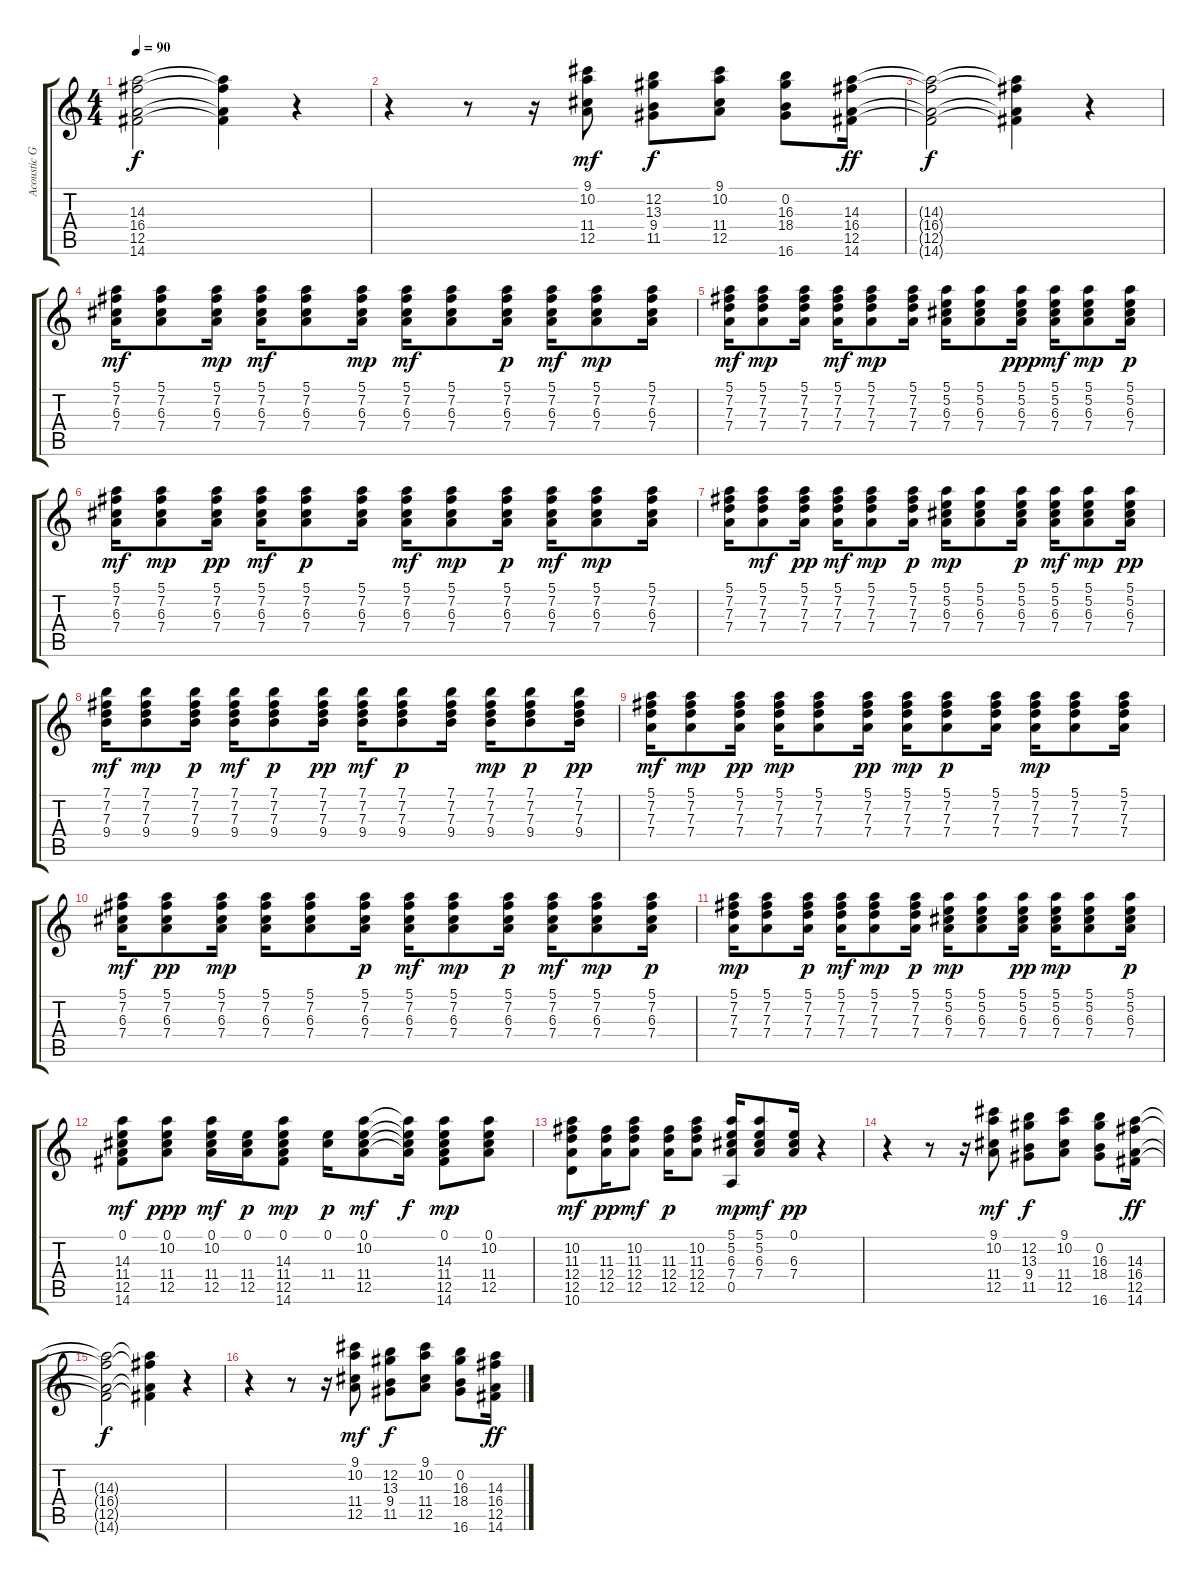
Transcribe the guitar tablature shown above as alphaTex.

\track ("Acoustic Guitar 3" "Acoustic G") {instrument acousticguitarsteel}
\staff {score tabs}
\tuning (E4 B3 G3 D3 A2 E2) {hide}
\ts (4 4)
\tempo 90
\clef g2
\ks c
(14.3{t} 16.4{t} 12.5{t} 14.6{t}).2{dy f} (14.3{t} 16.4{t} 12.5{t} 14.6{t}).4 r.4 |
r.4 r.8 r.16 (9.1 10.2 11.4 12.5).8{dy mf} (12.2 13.3 9.4 11.5).8{dy f} (9.1 10.2 11.4 12.5).8 (0.2 16.3 18.4 16.6).8 (14.3 16.4 12.5 14.6).16{dy ff} |
(14.3{t} 16.4{t} 12.5{t} 14.6{t}).2{dy f} (14.3{t} 16.4{t} 12.5{t} 14.6{t}).4 r.4 |
(5.1 7.2 6.3 7.4).16{dy mf} (5.1 7.2 6.3 7.4).8 (5.1 7.2 6.3 7.4).16{dy mp} (5.1 7.2 6.3 7.4).16{dy mf} (5.1 7.2 6.3 7.4).8 (5.1 7.2 6.3 7.4).16{dy mp} (5.1 7.2 6.3 7.4).16{dy mf} (5.1 7.2 6.3 7.4).8 (5.1 7.2 6.3 7.4).16{dy p} (5.1 7.2 6.3 7.4).16{dy mf} (5.1 7.2 6.3 7.4).8{dy mp} (5.1 7.2 6.3 7.4).16 |
(5.1 7.2 7.3 7.4).16{dy mf} (5.1 7.2 7.3 7.4).8{dy mp} (5.1 7.2 7.3 7.4).16 (5.1 7.2 7.3 7.4).16{dy mf} (5.1 7.2 7.3 7.4).8{dy mp} (5.1 7.2 7.3 7.4).16 (5.1 5.2 6.3 7.4).16 (5.1 5.2 6.3 7.4).8 (5.1 5.2 6.3 7.4).16{dy ppp} (5.1 5.2 6.3 7.4).16{dy mf} (5.1 5.2 6.3 7.4).8{dy mp} (5.1 5.2 6.3 7.4).16{dy p} |
(5.1 7.2 6.3 7.4).16{dy mf} (5.1 7.2 6.3 7.4).8{dy mp} (5.1 7.2 6.3 7.4).16{dy pp} (5.1 7.2 6.3 7.4).16{dy mf} (5.1 7.2 6.3 7.4).8{dy p} (5.1 7.2 6.3 7.4).16 (5.1 7.2 6.3 7.4).16{dy mf} (5.1 7.2 6.3 7.4).8{dy mp} (5.1 7.2 6.3 7.4).16{dy p} (5.1 7.2 6.3 7.4).16{dy mf} (5.1 7.2 6.3 7.4).8{dy mp} (5.1 7.2 6.3 7.4).16 |
(5.1 7.2 7.3 7.4).16 (5.1 7.2 7.3 7.4).8{dy mf} (5.1 7.2 7.3 7.4).16{dy pp} (5.1 7.2 7.3 7.4).16{dy mf} (5.1 7.2 7.3 7.4).8{dy mp} (5.1 7.2 7.3 7.4).16{dy p} (5.1 5.2 6.3 7.4).16{dy mp} (5.1 5.2 6.3 7.4).8 (5.1 5.2 6.3 7.4).16{dy p} (5.1 5.2 6.3 7.4).16{dy mf} (5.1 5.2 6.3 7.4).8{dy mp} (5.1 5.2 6.3 7.4).16{dy pp} |
(7.1 7.2 7.3 9.4).16{dy mf} (7.1 7.2 7.3 9.4).8{dy mp} (7.1 7.2 7.3 9.4).16{dy p} (7.1 7.2 7.3 9.4).16{dy mf} (7.1 7.2 7.3 9.4).8{dy p} (7.1 7.2 7.3 9.4).16{dy pp} (7.1 7.2 7.3 9.4).16{dy mf} (7.1 7.2 7.3 9.4).8{dy p} (7.1 7.2 7.3 9.4).16 (7.1 7.2 7.3 9.4).16{dy mp} (7.1 7.2 7.3 9.4).8{dy p} (7.1 7.2 7.3 9.4).16{dy pp} |
(5.1 7.2 7.3 7.4).16{dy mf} (5.1 7.2 7.3 7.4).8{dy mp} (5.1 7.2 7.3 7.4).16{dy pp} (5.1 7.2 7.3 7.4).16{dy mp} (5.1 7.2 7.3 7.4).8 (5.1 7.2 7.3 7.4).16{dy pp} (5.1 7.2 7.3 7.4).16{dy mp} (5.1 7.2 7.3 7.4).8{dy p} (5.1 7.2 7.3 7.4).16 (5.1 7.2 7.3 7.4).16{dy mp} (5.1 7.2 7.3 7.4).8 (5.1 7.2 7.3 7.4).16 |
(5.1 7.2 6.3 7.4).16{dy mf} (5.1 7.2 6.3 7.4).8{dy pp} (5.1 7.2 6.3 7.4).16{dy mp} (5.1 7.2 6.3 7.4).16 (5.1 7.2 6.3 7.4).8 (5.1 7.2 6.3 7.4).16{dy p} (5.1 7.2 6.3 7.4).16{dy mf} (5.1 7.2 6.3 7.4).8{dy mp} (5.1 7.2 6.3 7.4).16{dy p} (5.1 7.2 6.3 7.4).16{dy mf} (5.1 7.2 6.3 7.4).8{dy mp} (5.1 7.2 6.3 7.4).16{dy p} |
(5.1 7.2 7.3 7.4).16{dy mp} (5.1 7.2 7.3 7.4).8 (5.1 7.2 7.3 7.4).16{dy p} (5.1 7.2 7.3 7.4).16{dy mf} (5.1 7.2 7.3 7.4).8{dy mp} (5.1 7.2 7.3 7.4).16{dy p} (5.1 5.2 6.3 7.4).16{dy mp} (5.1 5.2 6.3 7.4).8 (5.1 5.2 6.3 7.4).16{dy pp} (5.1 5.2 6.3 7.4).16{dy mp} (5.1 5.2 6.3 7.4).8 (5.1 5.2 6.3 7.4).16{dy p} |
(0.1 14.3 11.4 12.5 14.6).8{dy mf} (0.1 10.2 11.4 12.5).8{dy ppp} (0.1 10.2 11.4 12.5).16{dy mf} (0.1 11.4 12.5).16{dy p} (0.1 14.3 11.4 12.5 14.6).8{dy mp} (0.1 11.4).16{dy p} (0.1 10.2 11.4 12.5).8{dy mf} (0.1{t} 10.2{t} 11.4{t} 12.5{t}).16{dy f} (0.1 14.3 11.4 12.5 14.6).8{dy mp} (0.1 10.2 11.4 12.5).8 |
(10.2 11.3 12.4 12.5 10.6).8{dy mf} (11.3 12.4 12.5).16{dy pp} (10.2 11.3 12.4 12.5).8{dy mf} (11.3 12.4 12.5).16{dy p} (10.2 11.3 12.4 12.5).8 (5.1 5.2 6.3 7.4 0.5).16{dy mp} (5.1 5.2 6.3 7.4).8{dy mf} (0.1 6.3 7.4).16{dy pp} r.4 |
r.4 r.8 r.16 (9.1 10.2 11.4 12.5).8{dy mf} (12.2 13.3 9.4 11.5).8{dy f} (9.1 10.2 11.4 12.5).8 (0.2 16.3 18.4 16.6).8 (14.3 16.4 12.5 14.6).16{dy ff} |
(14.3{t} 16.4{t} 12.5{t} 14.6{t}).2{dy f} (14.3{t} 16.4{t} 12.5{t} 14.6{t}).4 r.4 |
r.4 r.8 r.16 (9.1 10.2 11.4 12.5).8{dy mf} (12.2 13.3 9.4 11.5).8{dy f} (9.1 10.2 11.4 12.5).8 (0.2 16.3 18.4 16.6).8 (14.3 16.4 12.5 14.6).16{dy ff}
